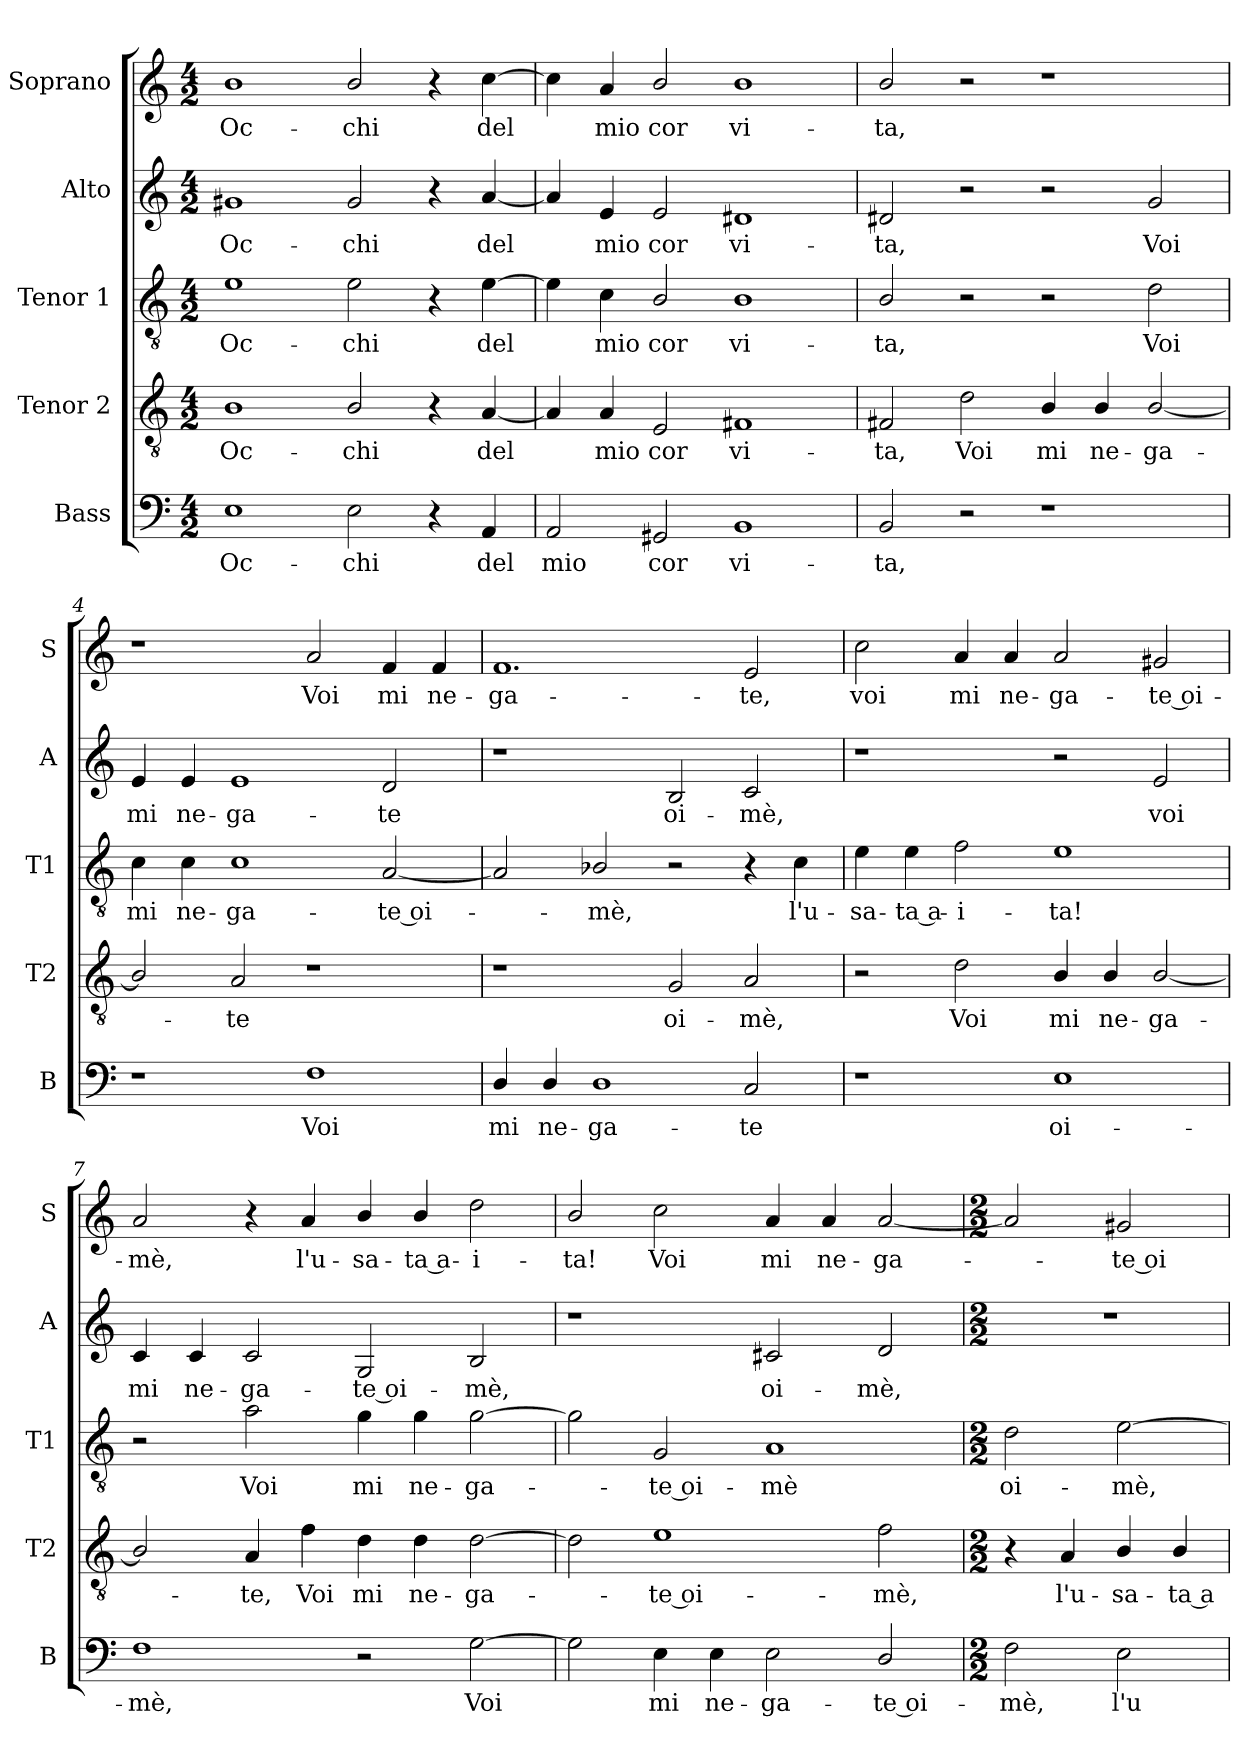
**kern	**text	**kern	**text	**kern	**text	**kern	**text	**kern	**text
*part5	*part5	*part4	*part4	*part3	*part3	*part2	*part2	*part1	*part1
*staff5	*staff5	*staff4	*staff4	*staff3	*staff3	*staff2	*staff2	*staff1	*staff1
*I"Bass	*	*I"Tenor 2	*	*I"Tenor 1	*	*I"Alto	*	*I"Soprano	*
*I'B	*	*I'T2	*	*I'T1	*	*I'A	*	*I'S	*
*clefF4	*	*clefGv2	*	*clefGv2	*	*clefG2	*	*clefG2	*
*	*	*ITrd7c12	*	*ITrd7c12	*	*	*	*	*
*k[]	*	*k[]	*	*k[]	*	*k[]	*	*k[]	*
*C:	*	*C:	*	*C:	*	*C:	*	*C:	*
*M4/2	*	*M4/2	*	*M4/2	*	*M4/2	*	*M4/2	*
=1	=1	=1	=1	=1	=1	=1	=1	=1	=1
!	!LO:LY:b	!	!LO:LY:b	!	!LO:LY:b	!	!LO:LY:b	!	!LO:LY:b
1E	Oc-	1BB	Oc-	1E	Oc-	1g#X	Oc-	1b	Oc-
!	!LO:LY:b	!	!LO:LY:b	!	!LO:LY:b	!	!LO:LY:b	!	!LO:LY:b
2E\	-chi	2BB/	-chi	2E\	-chi	2g#/	-chi	2b/	-chi
4r	.	4r	.	4r	.	4r	.	4r	.
!	!LO:LY:b	!	!LO:LY:b	!	!LO:LY:b	!	!LO:LY:b	!	!LO:LY:b
4AA/	del	[<4AA/	del	[>4E\	del	[<4a/	del	[>4cc\	del
=2	=2	=2	=2	=2	=2	=2	=2	=2	=2
!	!LO:LY:b	!	!	!	!	!	!	!	!
2AA/	mio	4AA/]	.	4E\]	.	4a/]	.	4cc\]	.
!	!	!	!LO:LY:b	!	!LO:LY:b	!	!LO:LY:b	!	!LO:LY:b
.	.	4AA/	mio	4C\	mio	4e/	mio	4a/	mio
!	!LO:LY:b	!	!LO:LY:b	!	!LO:LY:b	!	!LO:LY:b	!	!LO:LY:b
2GG#X/	cor	2EE/	cor	2BB/	cor	2e/	cor	2b/	cor
!	!LO:LY:b	!	!LO:LY:b	!	!LO:LY:b	!	!LO:LY:b	!	!LO:LY:b
1BB	vi-	1FF#X	vi-	1BB	vi-	1d#X	vi-	1b	vi-
=3	=3	=3	=3	=3	=3	=3	=3	=3	=3
!	!LO:LY:b	!	!LO:LY:b	!	!LO:LY:b	!	!LO:LY:b	!	!LO:LY:b
2BB/	-ta,	2FF#X/	-ta,	2BB/	-ta,	2d#X/	-ta,	2b/	-ta,
!	!	!	!LO:LY:b	!	!	!	!	!	!
2r	.	2D\	Voi	2r	.	2r	.	2r	.
!	!	!	!LO:LY:b	!	!	!	!	!	!
1r	.	4BB/	mi	2r	.	2r	.	1r	.
!	!	!	!LO:LY:b	!	!	!	!	!	!
.	.	4BB/	ne-	.	.	.	.	.	.
!	!	!	!LO:LY:b	!	!LO:LY:b	!	!LO:LY:b	!	!
.	.	[<2BB/	-ga-	2D\	Voi	2g/	Voi	.	.
=4	=4	=4	=4	=4	=4	=4	=4	=4	=4
!	!	!	!	!	!LO:LY:b	!	!LO:LY:b	!	!
1r	.	2BB/]	.	4C\	mi	4e/	mi	1r	.
!	!	!	!	!	!LO:LY:b	!	!LO:LY:b	!	!
.	.	.	.	4C\	ne-	4e/	ne-	.	.
!	!	!	!LO:LY:b	!	!LO:LY:b	!	!LO:LY:b	!	!
.	.	2AA/	-te	1C	-ga-	1e	-ga-	.	.
!	!LO:LY:b	!	!	!	!	!	!	!	!LO:LY:b
1F	Voi	1r	.	.	.	.	.	2a/	Voi
!	!	!	!	!	!LO:LY:b	!	!LO:LY:b	!	!LO:LY:b
.	.	.	.	[<2AA/	-te oi-	2d/	-te	4f/	mi
!	!	!	!	!	!	!	!	!	!LO:LY:b
.	.	.	.	.	.	.	.	4f/	ne-
!!LO:LB:g=z
=5	=5	=5	=5	=5	=5	=5	=5	=5	=5
!	!LO:LY:b	!	!	!	!	!	!	!	!LO:LY:b
4D/	mi	1r	.	2AA/]	.	1r	.	1.f	-ga-
!	!LO:LY:b	!	!	!	!	!	!	!	!
4D/	ne-	.	.	.	.	.	.	.	.
!	!LO:LY:b	!	!	!	!LO:LY:b	!	!	!	!
1D	-ga-	.	.	2BB-X/	-mè,	.	.	.	.
!	!	!	!LO:LY:b	!	!	!	!LO:LY:b	!	!
.	.	2GG/	oi-	2r	.	2B/	oi-	.	.
!	!LO:LY:b	!	!LO:LY:b	!	!	!	!LO:LY:b	!	!LO:LY:b
2C/	-te	2AA/	-mè,	4r	.	2c/	-mè,	2e/	-te,
!	!	!	!	!	!LO:LY:b	!	!	!	!
.	.	.	.	4C\	l'u-	.	.	.	.
=6	=6	=6	=6	=6	=6	=6	=6	=6	=6
!	!	!	!	!	!LO:LY:b	!	!	!	!LO:LY:b
1r	.	2r	.	4E\	-sa-	1r	.	2cc\	voi
!	!	!	!	!	!LO:LY:b	!	!	!	!
.	.	.	.	4E\	-ta a-	.	.	.	.
!	!	!	!LO:LY:b	!	!LO:LY:b	!	!	!	!LO:LY:b
.	.	2D\	Voi	2F\	-i-	.	.	4a/	mi
!	!	!	!	!	!	!	!	!	!LO:LY:b
.	.	.	.	.	.	.	.	4a/	ne-
!	!LO:LY:b	!	!LO:LY:b	!	!LO:LY:b	!	!	!	!LO:LY:b
1E	oi-	4BB/	mi	1E	-ta!	2r	.	2a/	-ga-
!	!	!	!LO:LY:b	!	!	!	!	!	!
.	.	4BB/	ne-	.	.	.	.	.	.
!	!	!	!LO:LY:b	!	!	!	!LO:LY:b	!	!LO:LY:b
.	.	[<2BB/	-ga-	.	.	2e/	voi	2g#X/	-te oi-
=7	=7	=7	=7	=7	=7	=7	=7	=7	=7
!	!LO:LY:b	!	!	!	!	!	!LO:LY:b	!	!LO:LY:b
1F	-mè,	2BB/]	.	2r	.	4c/	mi	2a/	-mè,
!	!	!	!	!	!	!	!LO:LY:b	!	!
.	.	.	.	.	.	4c/	ne-	.	.
!	!	!	!LO:LY:b	!	!LO:LY:b	!	!LO:LY:b	!	!
.	.	4AA/	-te,	2A\	Voi	2c/	-ga-	4r	.
!	!	!	!LO:LY:b	!	!	!	!	!	!LO:LY:b
.	.	4F\	Voi	.	.	.	.	4a/	l'u-
!	!	!	!LO:LY:b	!	!LO:LY:b	!	!LO:LY:b	!	!LO:LY:b
2r	.	4D\	mi	4G\	mi	2G/	-te oi-	4b/	-sa-
!	!	!	!LO:LY:b	!	!LO:LY:b	!	!	!	!LO:LY:b
.	.	4D\	ne-	4G\	ne-	.	.	4b/	-ta a-
!	!LO:LY:b	!	!LO:LY:b	!	!LO:LY:b	!	!LO:LY:b	!	!LO:LY:b
[>2G\	Voi	[>2D\	-ga-	[>2G\	-ga-	2B/	-mè,	2dd\	-i-
=8	=8	=8	=8	=8	=8	=8	=8	=8	=8
!	!	!	!	!	!	!	!	!	!LO:LY:b
2G\]	.	2D\]	.	2G\]	.	1r	.	2b/	-ta!
!	!LO:LY:b	!	!LO:LY:b	!	!LO:LY:b	!	!	!	!LO:LY:b
4E\	mi	1E	-te oi-	2GG/	-te oi-	.	.	2cc\	Voi
!	!LO:LY:b	!	!	!	!	!	!	!	!
4E\	ne-	.	.	.	.	.	.	.	.
!	!LO:LY:b	!	!	!	!LO:LY:b	!	!LO:LY:b	!	!LO:LY:b
2E\	-ga-	.	.	1AA	-mè	2c#X/	oi-	4a/	mi
!	!	!	!	!	!	!	!	!	!LO:LY:b
.	.	.	.	.	.	.	.	4a/	ne-
!	!LO:LY:b	!	!LO:LY:b	!	!	!	!LO:LY:b	!	!LO:LY:b
2D/	-te oi-	2F\	-mè,	.	.	2d/	-mè,	[<2a/	-ga-
!!LO:PB:g=z
=9	=9	=9	=9	=9	=9	=9	=9	=9	=9
*M2/2	*	*M2/2	*	*M2/2	*	*M2/2	*	*M2/2	*
!	!LO:LY:b	!	!	!	!LO:LY:b	!	!	!	!
2F\	-mè,	4r	.	2D\	oi-	1r	.	2a/]	.
!	!	!	!LO:LY:b	!	!	!	!	!	!
.	.	4AA/	l'u-	.	.	.	.	.	.
!	!LO:LY:b	!	!LO:LY:b	!	!LO:LY:b	!	!	!	!LO:LY:b
2E\	l'u-	4BB/	-sa-	[>2E\	-mè,	.	.	2g#X/	-te oi-
!	!	!	!LO:LY:b	!	!	!	!	!	!
.	.	4BB/	-ta a-	.	.	.	.	.	.
=	=	=	=	=	=	=	=	=	=
*-	*-	*-	*-	*-	*-	*-	*-	*-	*-
